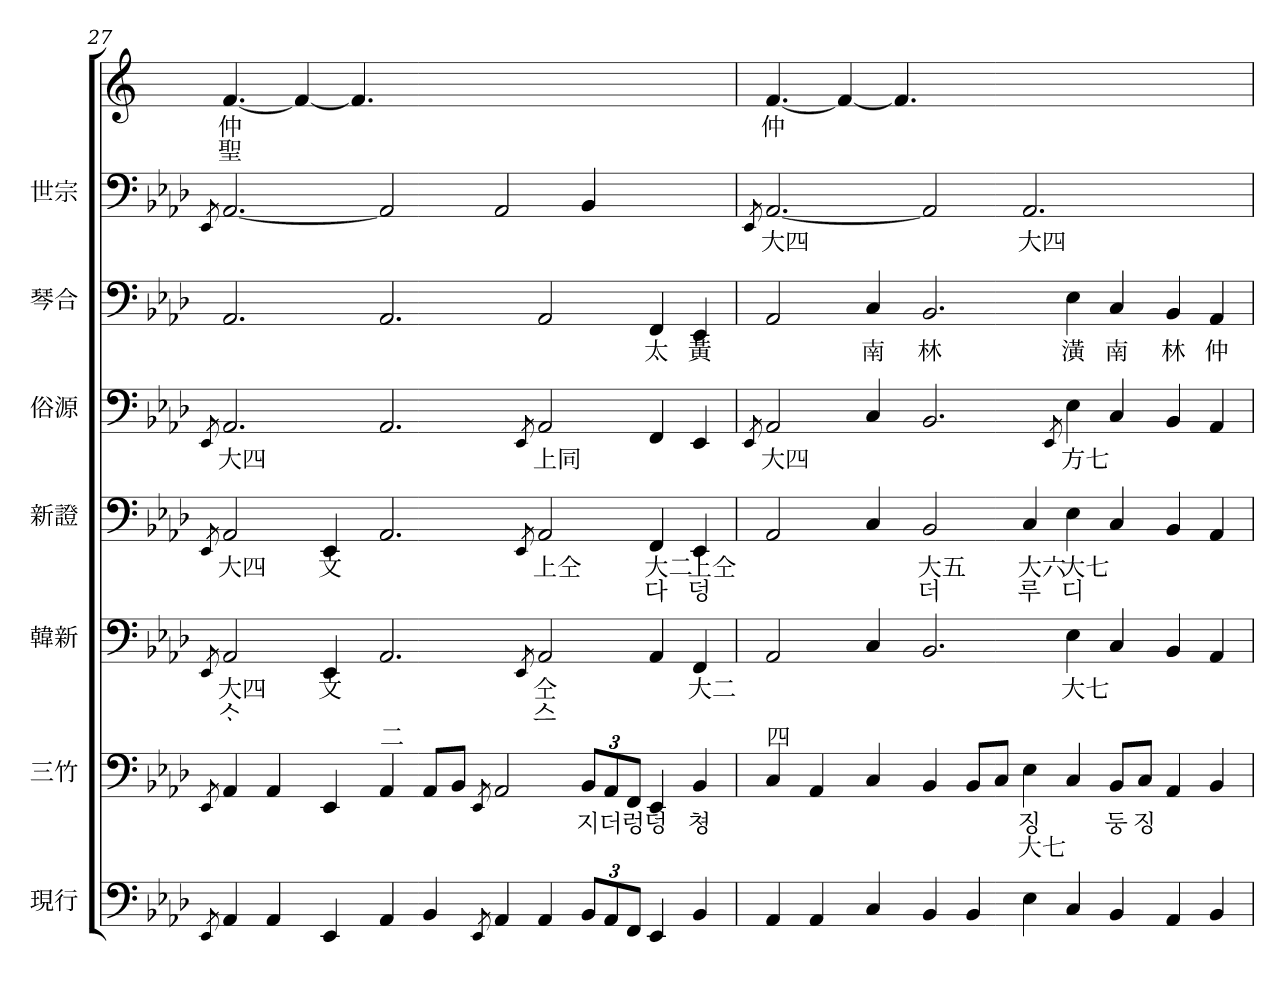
**kern	**kern	**text	**text	**kern	**text	**text	**kern	**text	**text	**kern	**text	**kern	**text	**kern	**text	**kern	**text	**text
*part8	*part7	*part7	*part7	*part6	*part6	*part6	*part5	*part5	*part5	*part4	*part4	*part3	*part3	*part2	*part2	*part1	*part1	*part1
*staff8	*staff7	*staff7	*staff7	*staff6	*staff6	*staff6	*staff5	*staff5	*staff5	*staff4	*staff4	*staff3	*staff3	*staff2	*staff2	*staff1	*staff1	*staff1
*I"現行	*I"三竹	*	*	*I"韓新	*	*	*I"新證	*	*	*I"俗源	*	*I"琴合	*	*I"世宗	*	*	*	*
!!LO:PB:g=z
*clefF4	*clefF4	*	*	*clefF4	*	*	*clefF4	*	*	*clefF4	*	*clefF4	*	*clefF4	*	*clefG2	*	*
*k[b-e-a-d-]	*k[b-e-a-d-]	*	*	*k[b-e-a-d-]	*	*	*k[b-e-a-d-]	*	*	*k[b-e-a-d-]	*	*k[b-e-a-d-]	*	*k[b-e-a-d-]	*	*k[]	*	*
*f:	*f:	*	*	*f:	*	*	*f:	*	*	*f:	*	*f:	*	*f:	*	*a:	*	*
=27	=27	=27	=27	=27	=27	=27	=27	=27	=27	=27	=27	=27	=27	=27	=27	=27	=27	=27
8qEE-/	8qEE-/	.	.	8qEE-/	.	.	8qEE-/	.	.	8qEE-/	.	.	.	8qEE-/	.	.	.	.
!	!	!	!	!	!LO:LY:b	!LO:LY:b	!	!LO:LY:b	!	!	!LO:LY:b	!	!	!	!	!	!LO:LY:b	!LO:LY:b
4AA-/	4AA-/	.	.	2AA-/	大四	ᄉᆞ	2AA-/	大四	.	2.AA-/	大四	2.AA-/	.	[2.AA-/	.	[4.f/	仲	聖
4AA-/	4AA-/	.	.	.	.	.	.	.	.	.	.	.	.	.	.	.	.	.
.	.	.	.	.	.	.	.	.	.	.	.	.	.	.	.	4f/_	.	.
!	!	!	!	!	!LO:LY:b	!	!	!LO:LY:b	!	!	!	!	!	!	!	!	!	!
4EE-/	4EE-/	.	.	4EE-/	文	.	4EE-/	文	.	.	.	.	.	.	.	.	.	.
.	.	.	.	.	.	.	.	.	.	.	.	.	.	.	.	4.f/]	.	.
!	!LO:TX:a:t=二	!	!	!	!	!	!	!	!	!	!	!	!	!	!	!	!	!
4AA-/	4AA-/	.	.	2.AA-/	.	.	2.AA-/	.	.	2.AA-/	.	2.AA-/	.	2AA-/]	.	.	.	.
4BB-/	8AA-/L	.	.	.	.	.	.	.	.	.	.	.	.	.	.	1.ryy	.	.
.	8BB-/J	.	.	.	.	.	.	.	.	.	.	.	.	.	.	.	.	.
8qEE-/	8qEE-/	.	.	.	.	.	.	.	.	.	.	.	.	.	.	.	.	.
4AA-/	2AA-/	.	.	.	.	.	.	.	.	.	.	.	.	2AA-/	.	.	.	.
.	.	.	.	8qEE-/	.	.	8qEE-/	.	.	8qEE-/	.	.	.	.	.	.	.	.
!	!	!	!	!	!LO:LY:b	!LO:LY:b	!	!LO:LY:b	!	!	!LO:LY:b	!	!	!	!	!	!	!
4AA-/	.	.	.	2AA-/	仝	스	2AA-/	上仝	.	2AA-/	上同	2AA-/	.	.	.	.	.	.
!	!	!LO:LY:b	!	!	!	!	!	!	!	!	!	!	!	!	!	!	!	!
12BB-/L	12BB-/L	지	.	.	.	.	.	.	.	.	.	.	.	4BB-/	.	.	.	.
!	!	!LO:LY:b	!	!	!	!	!	!	!	!	!	!	!	!	!	!	!	!
12AA-/	12AA-/	더	.	.	.	.	.	.	.	.	.	.	.	.	.	.	.	.
!	!	!LO:LY:b	!	!	!	!	!	!	!	!	!	!	!	!	!	!	!	!
12FF/J	12FF/J	렁	.	.	.	.	.	.	.	.	.	.	.	.	.	.	.	.
!	!	!LO:LY:b	!	!	!	!	!	!LO:LY:b	!LO:LY:b	!	!	!	!LO:LY:b	!	!	!	!	!
4EE-/	4EE-/	덩	.	4AA-/	.	.	4FF/	大二	다	4FF/	.	4FF/	太	2ryy	.	.	.	.
!	!	!LO:LY:b	!	!	!LO:LY:b	!	!	!LO:LY:b	!LO:LY:b	!	!	!	!LO:LY:b	!	!	!	!	!
4BB-/	4BB-/	쳥	.	4FF/	大二	.	4EE-/	上仝	덩	4EE-/	.	4EE-/	黃	.	.	.	.	.
=28	=28	=28	=28	=28	=28	=28	=28	=28	=28	=28	=28	=28	=28	=28	=28	=28	=28	=28
.	.	.	.	.	.	.	.	.	.	8qEE-/	.	.	.	8qEE-/	.	.	.	.
!	!LO:TX:a:t=四	!	!	!	!	!	!	!	!	!	!	!	!	!	!	!	!	!
!	!	!	!	!	!	!	!	!	!	!	!LO:LY:b	!	!	!	!LO:LY:b	!	!LO:LY:b	!
4AA-/	4C/	.	.	2AA-/	.	.	2AA-/	.	.	2AA-/	大四	2AA-/	.	[2.AA-/	大四	[4.f/	仲	.
4AA-/	4AA-/	.	.	.	.	.	.	.	.	.	.	.	.	.	.	.	.	.
.	.	.	.	.	.	.	.	.	.	.	.	.	.	.	.	4f/_	.	.
!	!	!	!	!	!	!	!	!	!	!	!	!	!LO:LY:b	!	!	!	!	!
4C/	4C/	.	.	4C/	.	.	4C/	.	.	4C/	.	4C/	南	.	.	.	.	.
.	.	.	.	.	.	.	.	.	.	.	.	.	.	.	.	4.f/]	.	.
!	!	!	!	!	!	!	!	!LO:LY:b	!LO:LY:b	!	!	!	!LO:LY:b	!	!	!	!	!
4BB-/	4BB-/	.	.	2.BB-/	.	.	2BB-/	大五	더	2.BB-/	.	2.BB-/	林	2AA-/]	.	.	.	.
4BB-/	8BB-/L	.	.	.	.	.	.	.	.	.	.	.	.	.	.	1.ryy	.	.
.	8C/J	.	.	.	.	.	.	.	.	.	.	.	.	.	.	.	.	.
!	!	!LO:LY:b	!LO:LY:b	!	!	!	!	!LO:LY:b	!LO:LY:b	!	!	!	!	!	!LO:LY:b	!	!	!
4E-\	4E-\	징	大七	.	.	.	4C/	大六	루	.	.	.	.	2.AA-/	大四	.	.	.
.	.	.	.	.	.	.	.	.	.	8qEE-/	.	.	.	.	.	.	.	.
!	!	!	!	!	!LO:LY:b	!	!	!LO:LY:b	!LO:LY:b	!	!LO:LY:b	!	!LO:LY:b	!	!	!	!	!
4C/	4C/	.	.	4E-\	大七	.	4E-\	大七	디	4E-\	方七	4E-\	潢	.	.	.	.	.
!	!	!LO:LY:b	!	!	!	!	!	!	!	!	!	!	!LO:LY:b	!	!	!	!	!
4BB-/	8BB-/L	둥	.	4C/	.	.	4C/	.	.	4C/	.	4C/	南	.	.	.	.	.
!	!	!LO:LY:b	!	!	!	!	!	!	!	!	!	!	!	!	!	!	!	!
.	8C/J	징	.	.	.	.	.	.	.	.	.	.	.	.	.	.	.	.
!	!	!	!	!	!	!	!	!	!	!	!	!	!LO:LY:b	!	!	!	!	!
4AA-/	4AA-/	.	.	4BB-/	.	.	4BB-/	.	.	4BB-/	.	4BB-/	林	2ryy	.	.	.	.
!	!	!	!	!	!	!	!	!	!	!	!	!	!LO:LY:b	!	!	!	!	!
4BB-/	4BB-/	.	.	4AA-/	.	.	4AA-/	.	.	4AA-/	.	4AA-/	仲	.	.	.	.	.
=	=	=	=	=	=	=	=	=	=	=	=	=	=	=	=	=	=	=
*-	*-	*-	*-	*-	*-	*-	*-	*-	*-	*-	*-	*-	*-	*-	*-	*-	*-	*-
